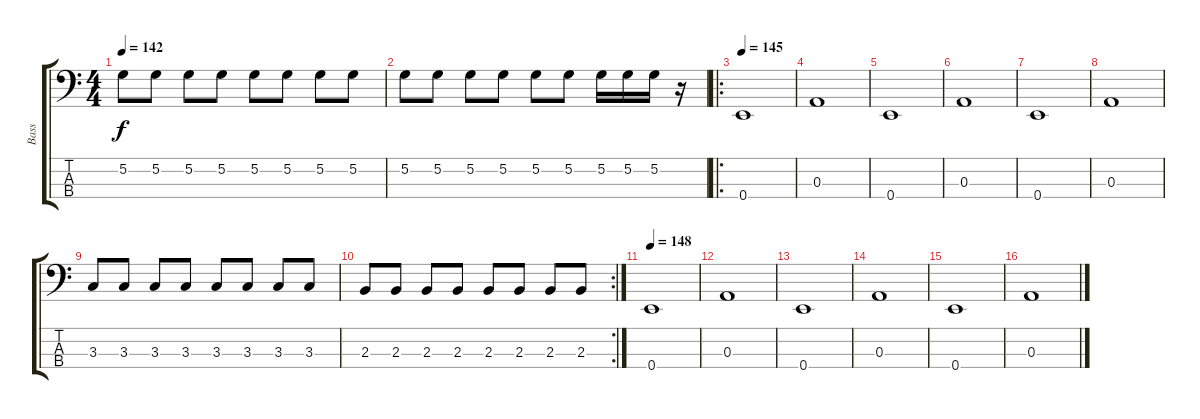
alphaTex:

\track ("Bass" "Bass") {instrument electricbassfinger}
\staff {score tabs}
\tuning (G2 D2 A1 E1) {hide}
\ts (4 4)
\tempo 142
\clef f4
\ks c
5.2.8{dy f} 5.2.8 5.2.8 5.2.8 5.2.8 5.2.8 5.2.8 5.2.8 |
5.2.8 5.2.8 5.2.8 5.2.8 5.2.8 5.2.8 5.2.16 5.2.16 5.2.16 r.16 |
\ro
\tempo 145
0.4.1 |
0.3.1 |
0.4.1 |
0.3.1 |
0.4.1 |
0.3.1 |
3.3.8 3.3.8 3.3.8 3.3.8 3.3.8 3.3.8 3.3.8 3.3.8 |
\rc 2
2.3.8 2.3.8 2.3.8 2.3.8 2.3.8 2.3.8 2.3.8 2.3.8 |
\tempo 148
0.4.1 |
0.3.1 |
0.4.1 |
0.3.1 |
0.4.1 |
0.3.1
